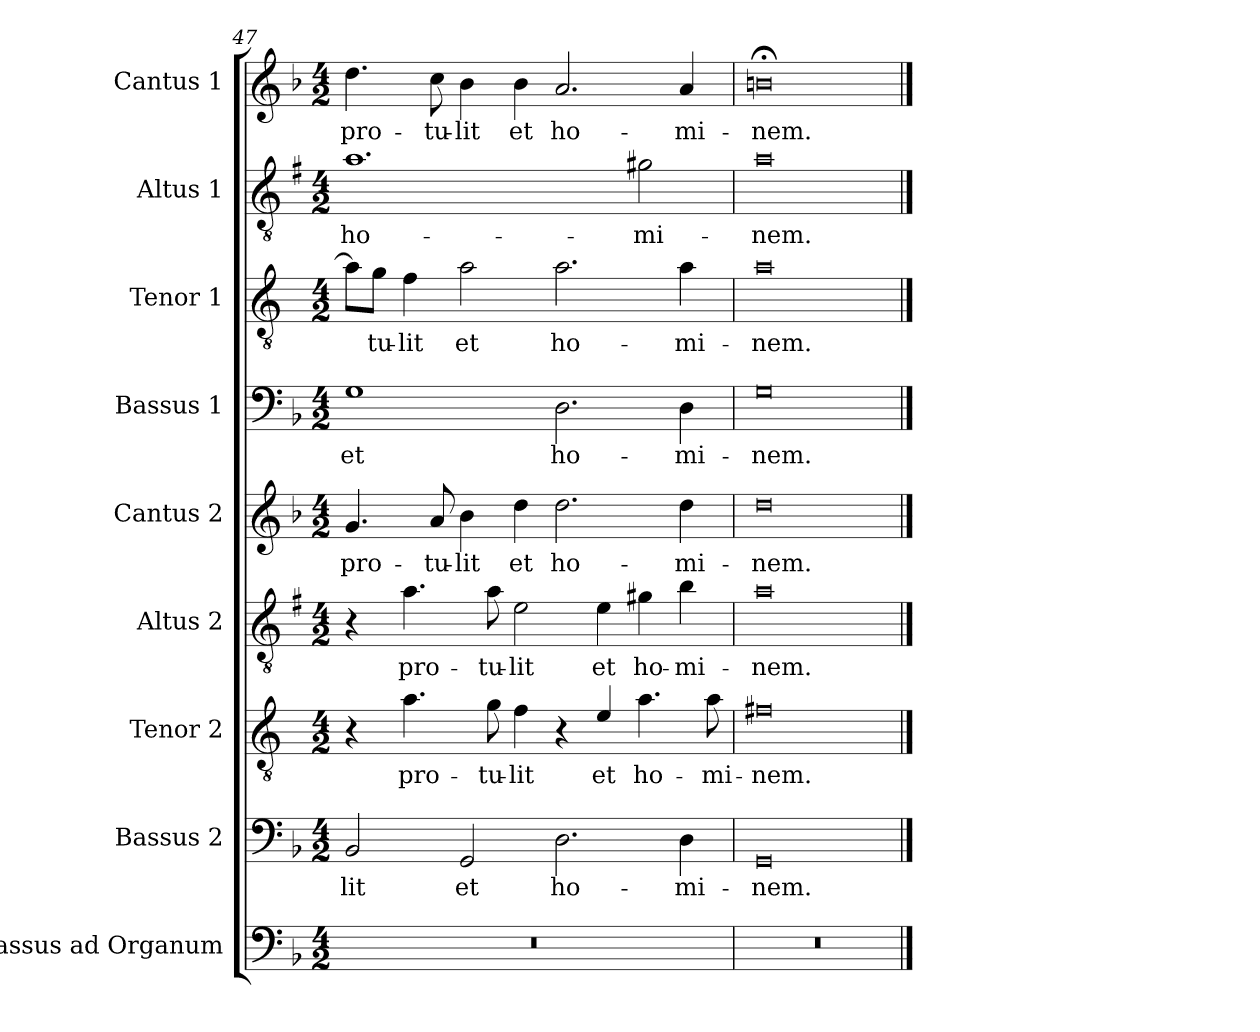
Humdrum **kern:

**kern	**kern	**text	**kern	**text	**kern	**text	**kern	**text	**kern	**text	**kern	**text	**kern	**text	**kern	**text
*part9	*part8	*part8	*part7	*part7	*part6	*part6	*part5	*part5	*part4	*part4	*part3	*part3	*part2	*part2	*part1	*part1
*staff9	*staff8	*staff8	*staff7	*staff7	*staff6	*staff6	*staff5	*staff5	*staff4	*staff4	*staff3	*staff3	*staff2	*staff2	*staff1	*staff1
*I"Bassus ad Organum	*I"Bassus 2	*	*I"Tenor 2	*	*I"Altus 2	*	*I"Cantus 2	*	*I"Bassus 1	*	*I"Tenor 1	*	*I"Altus 1	*	*I"Cantus 1	*
*I'Org	*I'B2	*	*I'T2	*	*I'A2	*	*I'C2	*	*I'B1	*	*I'T1	*	*I'A1	*	*I'C1	*
*clefF4	*clefF4	*	*clefGv2	*	*clefGv2	*	*clefG2	*	*clefF4	*	*clefGv2	*	*clefGv2	*	*clefG2	*
*	*	*	*ITrd4c7	*	*ITrd1c2	*	*	*	*	*	*ITrd4c7	*	*ITrd1c2	*	*	*
*k[b-]	*k[b-]	*	*k[b-]	*	*k[b-]	*	*k[b-]	*	*k[b-]	*	*k[b-]	*	*k[b-]	*	*k[b-]	*
*F:	*F:	*	*F:	*	*F:	*	*F:	*	*F:	*	*F:	*	*F:	*	*F:	*
*M4/2	*M4/2	*	*M4/2	*	*M4/2	*	*M4/2	*	*M4/2	*	*M4/2	*	*M4/2	*	*M4/2	*
=47	=47	=47	=47	=47	=47	=47	=47	=47	=47	=47	=47	=47	=47	=47	=47	=47
!	!	!LO:LY:b	!	!	!	!	!	!LO:LY:b	!	!LO:LY:b	!	!	!	!LO:LY:b	!	!LO:LY:b
0r	2BB-/	-lit	4r	.	4r	.	4.g/	pro-	1G	et	8d\L]	.	1.g	ho-	4.dd\	pro-
!	!	!	!	!	!	!	!	!	!	!	!	!LO:LY:b	!	!	!	!
.	.	.	.	.	.	.	.	.	.	.	8c\J	-tu-	.	.	.	.
!	!	!	!	!LO:LY:b	!	!LO:LY:b	!	!	!	!	!	!LO:LY:b	!	!	!	!
.	.	.	4.d\	pro-	4.g\	pro-	.	.	.	.	4B-\	-lit	.	.	.	.
!	!	!	!	!	!	!	!	!LO:LY:b	!	!	!	!	!	!	!	!LO:LY:b
.	.	.	.	.	.	.	8a/	-tu-	.	.	.	.	.	.	8cc\	-tu-
!	!	!LO:LY:b	!	!	!	!	!	!LO:LY:b	!	!	!	!LO:LY:b	!	!	!	!LO:LY:b
.	2GG/	et	.	.	.	.	4b-\	-lit	.	.	2d\	et	.	.	4b-\	-lit
!	!	!	!	!LO:LY:b	!	!LO:LY:b	!	!	!	!	!	!	!	!	!	!
.	.	.	8c\	-tu-	8g\	-tu-	.	.	.	.	.	.	.	.	.	.
!	!	!	!	!LO:LY:b	!	!LO:LY:b	!	!LO:LY:b	!	!	!	!	!	!	!	!LO:LY:b
.	.	.	4B-\	-lit	2d\	-lit	4dd\	et	.	.	.	.	.	.	4b-\	et
!	!	!LO:LY:b	!	!	!	!	!	!LO:LY:b	!	!LO:LY:b	!	!LO:LY:b	!	!	!	!LO:LY:b
.	2.D\	ho-	4r	.	.	.	2.dd\	ho-	2.D\	ho-	2.d\	ho-	.	.	2.a/	ho-
!	!	!	!	!LO:LY:b	!	!LO:LY:b	!	!	!	!	!	!	!	!	!	!
.	.	.	4A/	et	4d\	et	.	.	.	.	.	.	.	.	.	.
!	!	!	!	!LO:LY:b	!	!LO:LY:b	!	!	!	!	!	!	!	!LO:LY:b	!	!
.	.	.	4.d\	ho-	4f#X\	ho-	.	.	.	.	.	.	2f#X\	-mi-	.	.
!	!	!LO:LY:b	!	!	!	!LO:LY:b	!	!LO:LY:b	!	!LO:LY:b	!	!LO:LY:b	!	!	!	!LO:LY:b
.	4D\	-mi-	.	.	4a\	-mi-	4dd\	-mi-	4D\	-mi-	4d\	-mi-	.	.	4a/	-mi-
!	!	!	!	!LO:LY:b	!	!	!	!	!	!	!	!	!	!	!	!
.	.	.	8d\	-mi-	.	.	.	.	.	.	.	.	.	.	.	.
=48	=48	=48	=48	=48	=48	=48	=48	=48	=48	=48	=48	=48	=48	=48	=48	=48
!	!	!LO:LY:b	!	!LO:LY:b	!	!LO:LY:b	!	!LO:LY:b	!	!LO:LY:b	!	!LO:LY:b	!	!LO:LY:b	!	!LO:LY:b
0r	0GG	-nem.	0Bn	-nem.	0g	-nem.	0dd	-nem.	0G	-nem.	0d	-nem.	0g	-nem.	0bn;<	-nem.
==	==	==	==	==	==	==	==	==	==	==	==	==	==	==	==	==
*-	*-	*-	*-	*-	*-	*-	*-	*-	*-	*-	*-	*-	*-	*-	*-	*-
